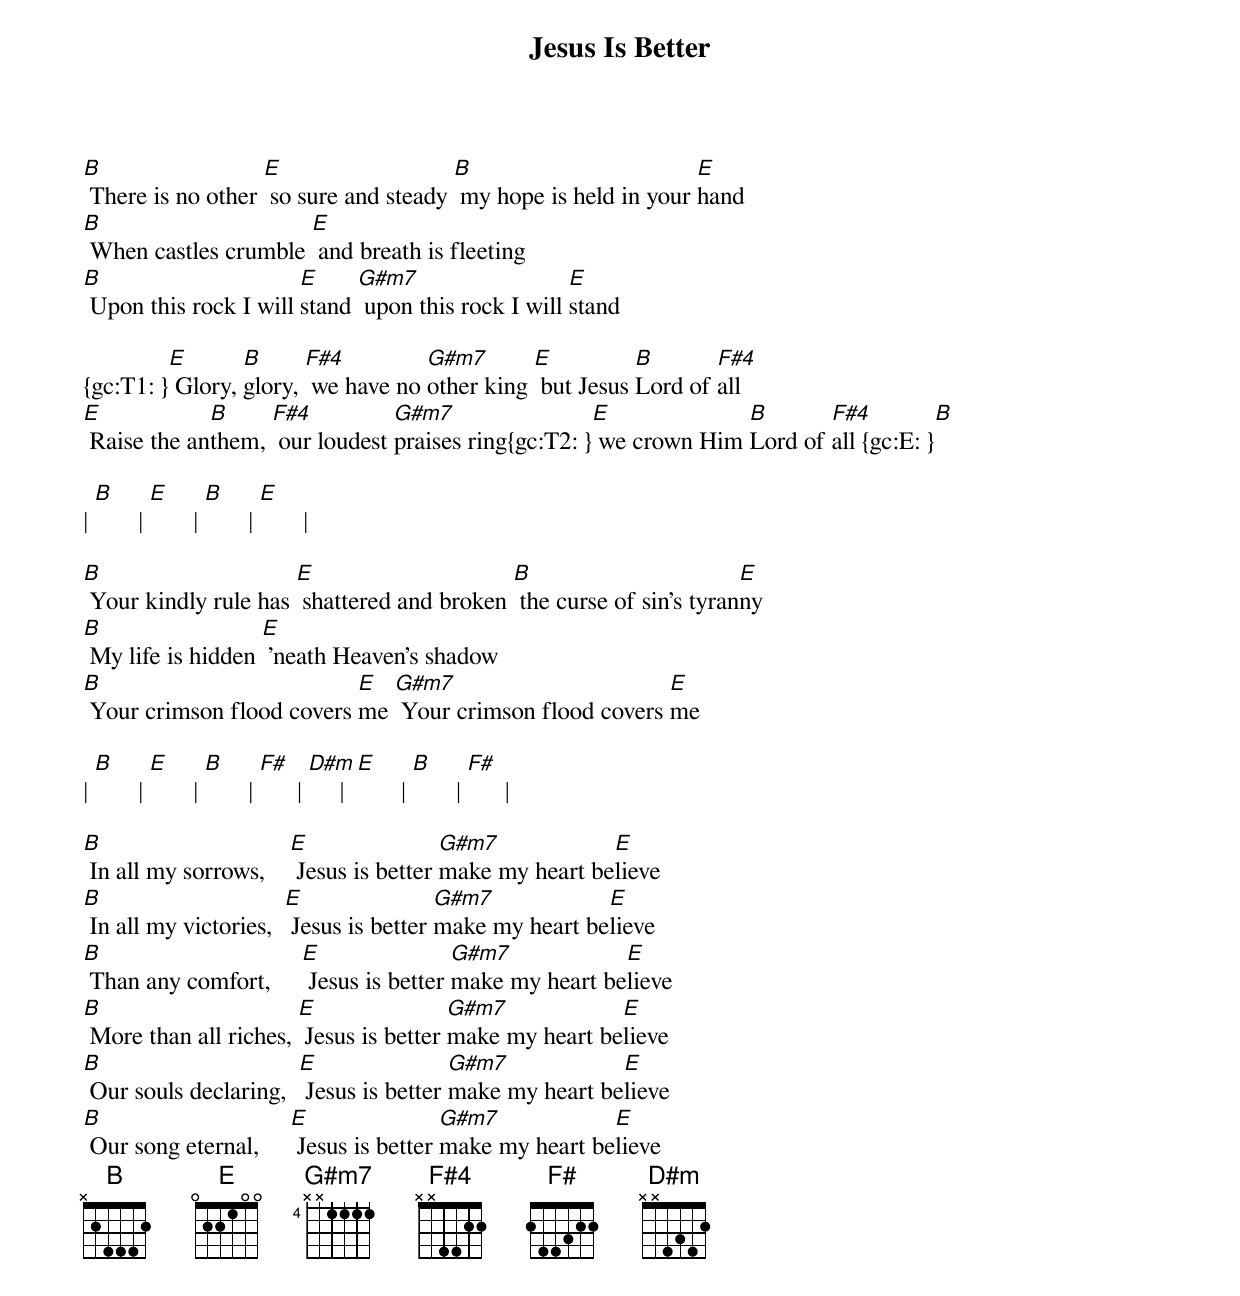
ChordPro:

{title: Jesus Is Better}
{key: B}
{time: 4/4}
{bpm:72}
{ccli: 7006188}
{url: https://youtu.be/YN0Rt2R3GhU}
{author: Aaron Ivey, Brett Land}
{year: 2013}
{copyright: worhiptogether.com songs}

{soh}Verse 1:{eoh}
[B] There is no other [E] so sure and steady [B] my hope is held in your [E]hand
[B] When castles crumble [E] and breath is fleeting
[B] Upon this rock I will [E]stand [G#m7] upon this rock I will [E]stand

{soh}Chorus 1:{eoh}
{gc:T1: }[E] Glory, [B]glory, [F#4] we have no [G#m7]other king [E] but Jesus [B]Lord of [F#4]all
[E] Raise the an[B]them, [F#4] our loudest [G#m7]praises ring{gc:T2: }[E] we crown Him [B]Lord of [F#4]all {gc:E: }[B]

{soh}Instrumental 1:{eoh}
| [B]       | [E]       | [B]       | [E]       |

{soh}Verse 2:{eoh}
[B] Your kindly rule has [E] shattered and broken [B] the curse of sin's tyran[E]ny
[B] My life is hidden [E] 'neath Heaven's shadow
[B] Your crimson flood covers [E]me [G#m7] Your crimson flood covers [E]me

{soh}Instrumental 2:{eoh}
| [B]       | [E]       | [B]       | [F#]      | [D#m]     | [E]       | [B]       | [F#]      |

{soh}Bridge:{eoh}
[B] In all my sorrows,    [E] Jesus is better [G#m7]make my heart be[E]lieve
[B] In all my victories,  [E] Jesus is better [G#m7]make my heart be[E]lieve
[B] Than any comfort,     [E] Jesus is better [G#m7]make my heart be[E]lieve
[B] More than all riches, [E] Jesus is better [G#m7]make my heart be[E]lieve
[B] Our souls declaring,  [E] Jesus is better [G#m7]make my heart be[E]lieve
[B] Our song eternal,     [E] Jesus is better [G#m7]make my heart be[E]lieve
